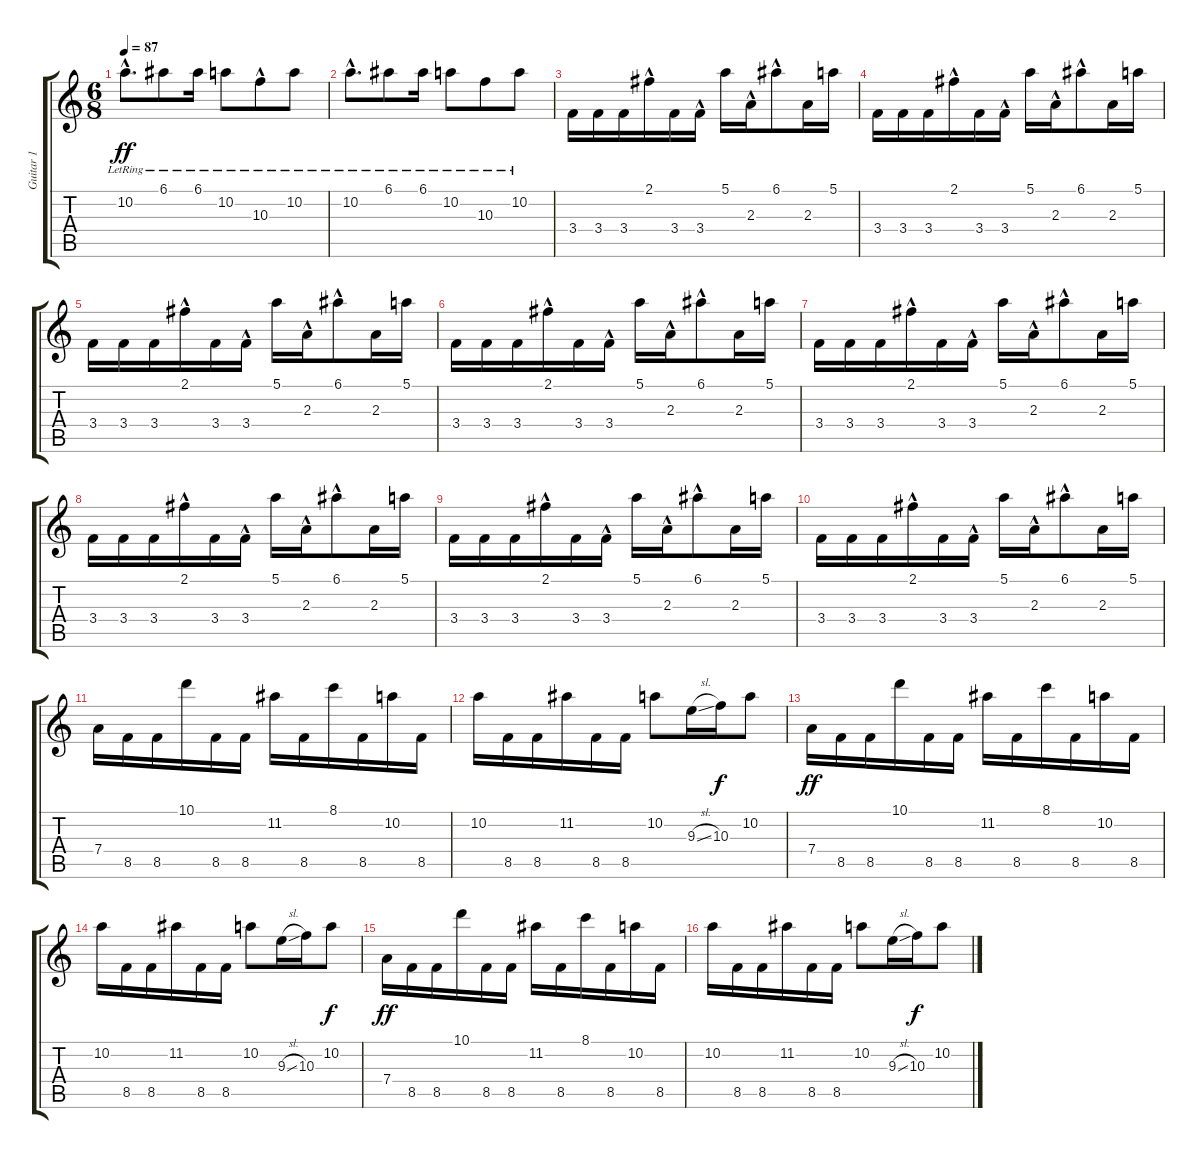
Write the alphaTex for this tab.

\track ("Guitar 1" "Guitar 1") {instrument distortionguitar}
\staff {score tabs}
\tuning (E4 B3 G3 D3 A2 E2) {hide}
\ts (6 8)
\tempo 87
\clef g2
\ks c
10.2{hac lr}.8{d dy ff instrument electricguitarclean} 6.1{lr}.8 6.1{lr}.16 10.2{lr}.8 10.3{hac lr}.8 10.2{lr}.8 |
10.2{hac lr}.8{d} 6.1{lr}.8 6.1{lr}.16 10.2{lr}.8 10.3{lr}.8 10.2{lr}.8 |
3.4.16 3.4.16 3.4.16 2.1{hac}.16 3.4.16 3.4{hac}.16 5.1.16 2.3{hac}.16 6.1{hac}.8 2.3.16 5.1.16 |
3.4.16 3.4.16 3.4.16 2.1{hac}.16 3.4.16 3.4{hac}.16 5.1.16 2.3{hac}.16 6.1{hac}.8 2.3.16 5.1.16 |
3.4.16 3.4.16 3.4.16 2.1{hac}.16 3.4.16 3.4{hac}.16 5.1.16 2.3{hac}.16 6.1{hac}.8 2.3.16 5.1.16 |
3.4.16 3.4.16 3.4.16 2.1{hac}.16 3.4.16 3.4{hac}.16 5.1.16 2.3{hac}.16 6.1{hac}.8 2.3.16 5.1.16 |
3.4.16 3.4.16 3.4.16 2.1{hac}.16 3.4.16 3.4{hac}.16 5.1.16 2.3{hac}.16 6.1{hac}.8 2.3.16 5.1.16 |
3.4.16 3.4.16 3.4.16 2.1{hac}.16 3.4.16 3.4{hac}.16 5.1.16 2.3{hac}.16 6.1{hac}.8 2.3.16 5.1.16 |
3.4.16 3.4.16 3.4.16 2.1{hac}.16 3.4.16 3.4{hac}.16 5.1.16 2.3{hac}.16 6.1{hac}.8 2.3.16 5.1.16 |
3.4.16 3.4.16 3.4.16 2.1{hac}.16 3.4.16 3.4{hac}.16 5.1.16 2.3{hac}.16 6.1{hac}.8 2.3.16 5.1.16 |
7.4.16 8.5.16 8.5.16 10.1.16 8.5.16 8.5.16 11.2.16 8.5.16 8.1.16 8.5.16 10.2.16 8.5.16 |
10.2.16 8.5.16 8.5.16 11.2.16 8.5.16 8.5.16 10.2.8 9.3{sl}.16 10.3.16{dy f} 10.2.8 |
7.4.16{dy ff} 8.5.16 8.5.16 10.1.16 8.5.16 8.5.16 11.2.16 8.5.16 8.1.16 8.5.16 10.2.16 8.5.16 |
10.2.16 8.5.16 8.5.16 11.2.16 8.5.16 8.5.16 10.2.8 9.3{sl}.16 10.3.16 10.2.8{dy f} |
7.4.16{dy ff} 8.5.16 8.5.16 10.1.16 8.5.16 8.5.16 11.2.16 8.5.16 8.1.16 8.5.16 10.2.16 8.5.16 |
10.2.16 8.5.16 8.5.16 11.2.16 8.5.16 8.5.16 10.2.8 9.3{sl}.16 10.3.16{dy f} 10.2.8
